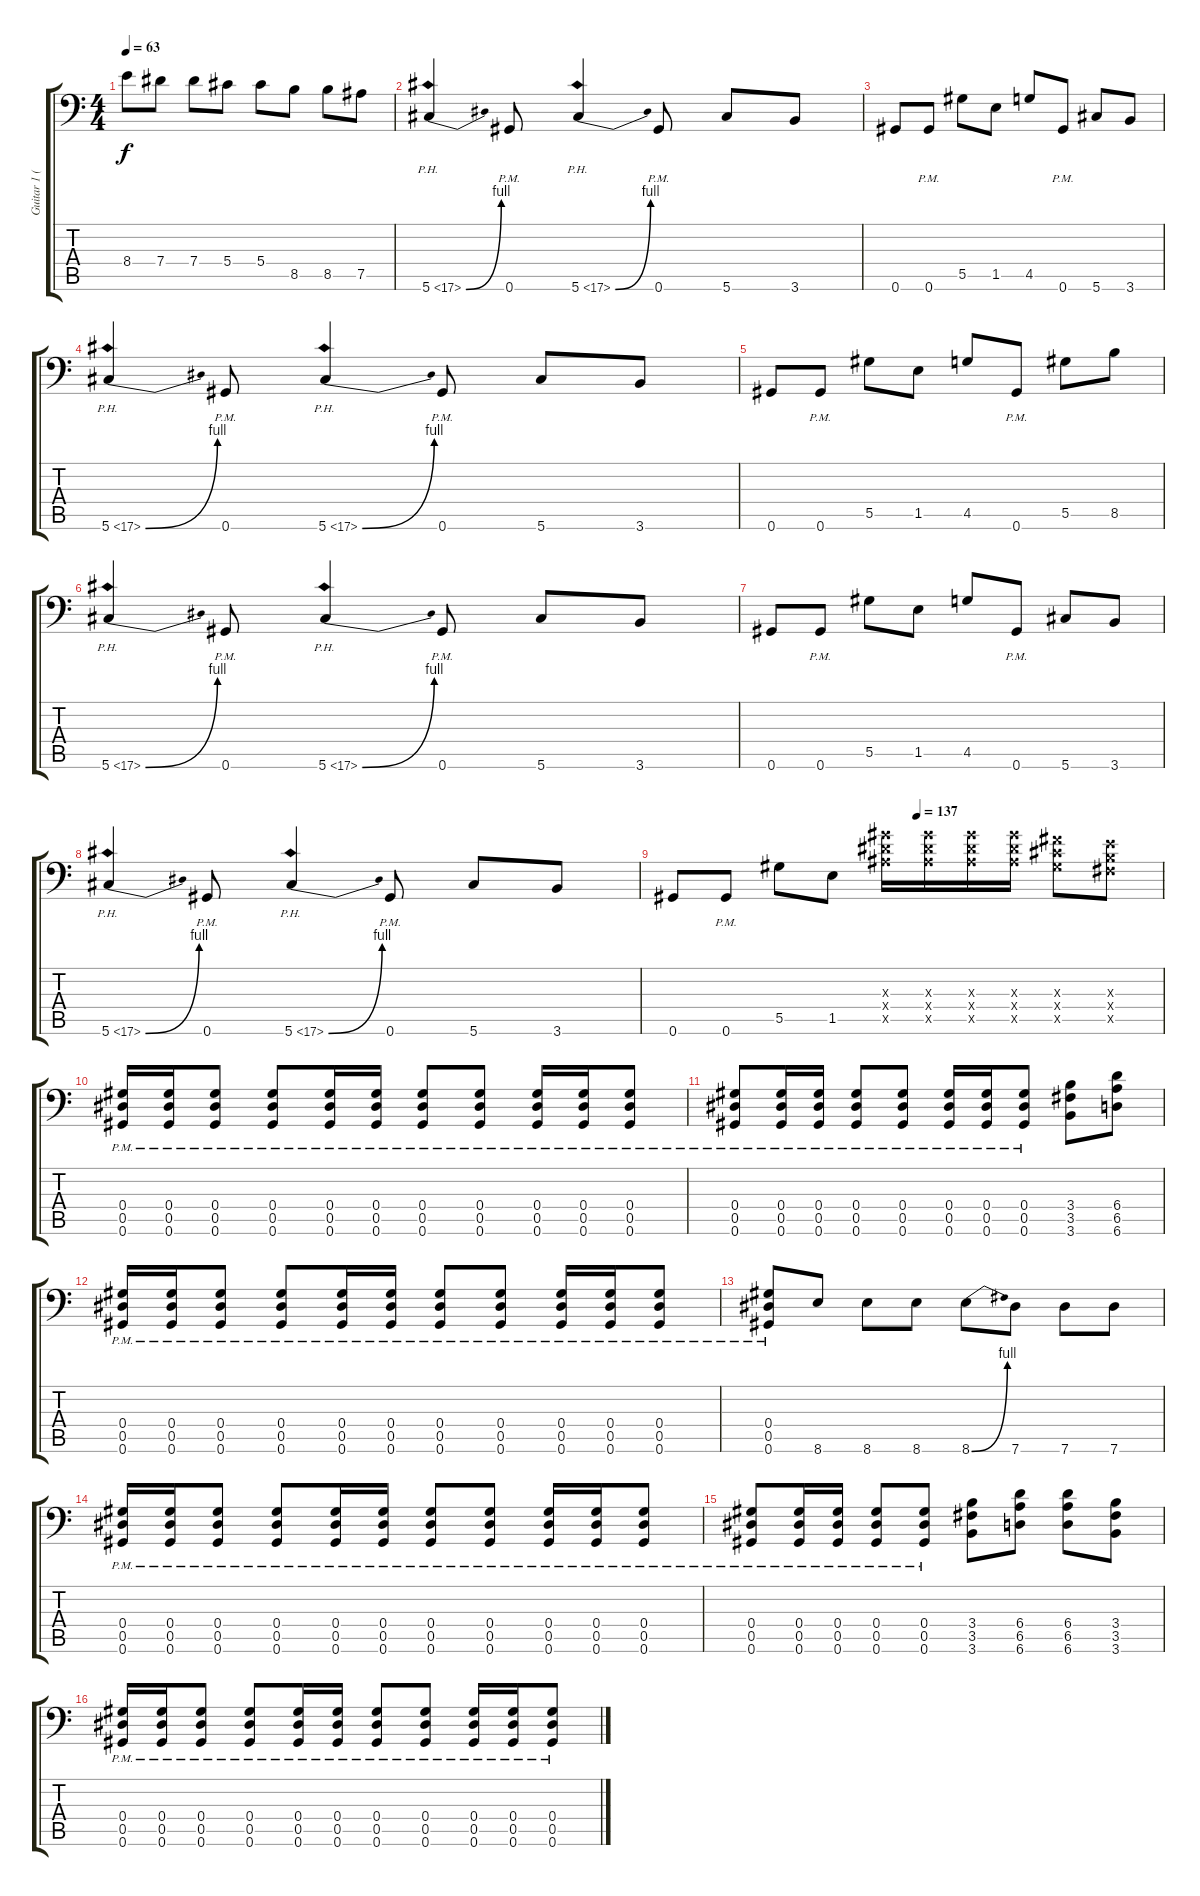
\track ("Guitar 1 (Drop G#)" "Guitar 1 (") {instrument distortionguitar}
\staff {score tabs}
\tuning (Bb3 F3 Db3 Ab2 Eb2 Ab1) {hide}
\ts (4 4)
\tempo 63
\clef f4
\ks c
8.4.8{dy f} 7.4.8 7.4.8 5.4.8 5.4.8 8.5.8 8.5.8 7.5.8 |
5.6{be (bend 0 0 60 4) ph 12}.4 0.6{pm}.8 5.6{be (bend 0 0 60 4) ph 12}.4 0.6{pm}.8 5.6.8 3.6.8 |
0.6.8 0.6{pm}.8 5.5.8 1.5.8 4.5.8 0.6{pm}.8 5.6.8 3.6.8 |
5.6{be (bend 0 0 60 4) ph 12}.4 0.6{pm}.8 5.6{be (bend 0 0 60 4) ph 12}.4 0.6{pm}.8 5.6.8 3.6.8 |
0.6.8 0.6{pm}.8 5.5.8 1.5.8 4.5.8 0.6{pm}.8 5.5.8 8.5.8 |
5.6{be (bend 0 0 60 4) ph 12}.4 0.6{pm}.8 5.6{be (bend 0 0 60 4) ph 12}.4 0.6{pm}.8 5.6.8 3.6.8 |
0.6.8 0.6{pm}.8 5.5.8 1.5.8 4.5.8 0.6{pm}.8 5.6.8 3.6.8 |
5.6{be (bend 0 0 60 4) ph 12}.4 0.6{pm}.8 5.6{be (bend 0 0 60 4) ph 12}.4 0.6{pm}.8 5.6.8 3.6.8 |
\tempo (137 0.5)
0.6.8 0.6{pm}.8 5.5.8 1.5.8 (7.3{x} 7.4{x} 7.5{x}).16 (7.3{x} 7.4{x} 7.5{x}).16 (7.3{x} 7.4{x} 7.5{x}).16 (7.3{x} 7.4{x} 7.5{x}).16 (5.3{x} 5.4{x} 5.5{x}).8 (3.3{x} 3.4{x} 3.5{x}).8 |
(0.4{pm} 0.5{pm} 0.6{pm}).16 (0.4{pm} 0.5{pm} 0.6{pm}).16 (0.4{pm} 0.5{pm} 0.6{pm}).8 (0.4{pm} 0.5{pm} 0.6{pm}).8 (0.4{pm} 0.5{pm} 0.6{pm}).16 (0.4{pm} 0.5{pm} 0.6{pm}).16 (0.4{pm} 0.5{pm} 0.6{pm}).8 (0.4{pm} 0.5{pm} 0.6{pm}).8 (0.4{pm} 0.5{pm} 0.6{pm}).16 (0.4{pm} 0.5{pm} 0.6{pm}).16 (0.4{pm} 0.5{pm} 0.6{pm}).8 |
(0.4{pm} 0.5{pm} 0.6{pm}).8 (0.4{pm} 0.5{pm} 0.6{pm}).16 (0.4{pm} 0.5{pm} 0.6{pm}).16 (0.4{pm} 0.5{pm} 0.6{pm}).8 (0.4{pm} 0.5{pm} 0.6{pm}).8 (0.4{pm} 0.5{pm} 0.6{pm}).16 (0.4{pm} 0.5{pm} 0.6{pm}).16 (0.4{pm} 0.5{pm} 0.6{pm}).8 (3.4 3.5 3.6).8 (6.4 6.5 6.6).8 |
(0.4{pm} 0.5{pm} 0.6{pm}).16 (0.4{pm} 0.5{pm} 0.6{pm}).16 (0.4{pm} 0.5{pm} 0.6{pm}).8 (0.4{pm} 0.5{pm} 0.6{pm}).8 (0.4{pm} 0.5{pm} 0.6{pm}).16 (0.4{pm} 0.5{pm} 0.6{pm}).16 (0.4{pm} 0.5{pm} 0.6{pm}).8 (0.4{pm} 0.5{pm} 0.6{pm}).8 (0.4{pm} 0.5{pm} 0.6{pm}).16 (0.4{pm} 0.5{pm} 0.6{pm}).16 (0.4{pm} 0.5{pm} 0.6{pm}).8 |
(0.4{pm} 0.5{pm} 0.6{pm}).8 8.6.8 8.6.8 8.6.8 8.6{be (bend 0 0 60 4)}.8 7.6.8 7.6.8 7.6.8 |
(0.4{pm} 0.5{pm} 0.6{pm}).16 (0.4{pm} 0.5{pm} 0.6{pm}).16 (0.4{pm} 0.5{pm} 0.6{pm}).8 (0.4{pm} 0.5{pm} 0.6{pm}).8 (0.4{pm} 0.5{pm} 0.6{pm}).16 (0.4{pm} 0.5{pm} 0.6{pm}).16 (0.4{pm} 0.5{pm} 0.6{pm}).8 (0.4{pm} 0.5{pm} 0.6{pm}).8 (0.4{pm} 0.5{pm} 0.6{pm}).16 (0.4{pm} 0.5{pm} 0.6{pm}).16 (0.4{pm} 0.5{pm} 0.6{pm}).8 |
(0.4{pm} 0.5{pm} 0.6{pm}).8 (0.4{pm} 0.5{pm} 0.6{pm}).16 (0.4{pm} 0.5{pm} 0.6{pm}).16 (0.4{pm} 0.5{pm} 0.6{pm}).8 (0.4{pm} 0.5{pm} 0.6{pm}).8 (3.4 3.5 3.6).8 (6.4 6.5 6.6).8 (6.4 6.5 6.6).8 (3.4 3.5 3.6).8 |
(0.4{pm} 0.5{pm} 0.6{pm}).16 (0.4{pm} 0.5{pm} 0.6{pm}).16 (0.4{pm} 0.5{pm} 0.6{pm}).8 (0.4{pm} 0.5{pm} 0.6{pm}).8 (0.4{pm} 0.5{pm} 0.6{pm}).16 (0.4{pm} 0.5{pm} 0.6{pm}).16 (0.4{pm} 0.5{pm} 0.6{pm}).8 (0.4{pm} 0.5{pm} 0.6{pm}).8 (0.4{pm} 0.5{pm} 0.6{pm}).16 (0.4{pm} 0.5{pm} 0.6{pm}).16 (0.4{pm} 0.5{pm} 0.6{pm}).8
